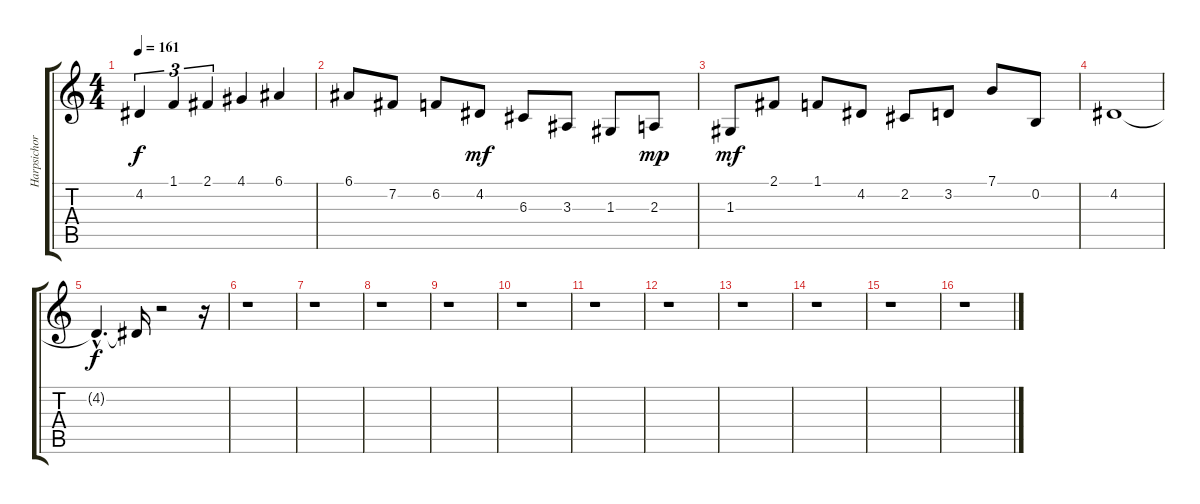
\track ("Harpsichord" "Harpsichor") {instrument harpsichord}
\staff {score tabs}
\tuning (E4 B3 G3 D3 A2 E2) {hide}
\ts (4 4)
\tempo 161
\clef g2
\ks c
4.2.4{tu (3 2) dy f} 1.1.4{tu (3 2)} 2.1.4{tu (3 2)} 4.1.4 6.1.4 |
6.1.8 7.2.8 6.2.8 4.2.8{dy mf} 6.3.8 3.3.8 1.3.8 2.3.8{dy mp} |
1.3.8{dy mf} 2.1.8 1.1.8 4.2.8 2.2.8 3.2.8 7.1.8 0.2.8 |
4.2.1 |
4.2{hac t}.4{d dy f} 4.2{t}.16 r.2 r.16 |
r.1 |
r.1 |
r.1 |
r.1 |
r.1 |
r.1 |
r.1 |
r.1 |
r.1 |
r.1 |
r.1
